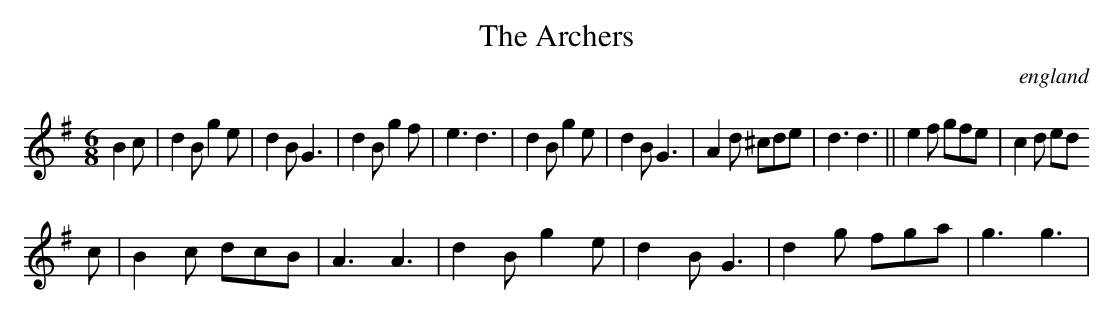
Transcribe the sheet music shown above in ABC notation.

X:1
T:The Archers
O:england
M:6/8
L:1/8
K:G
B2c|d2Bg2e|d2BG3|d2Bg2f|e3d3|d2Bg2e|d2BG3|A2d ^cde|d3 d3||e2f gfe|c2d ed
c|B2c dcB|A3 A3|d2Bg2e|d2BG3|d2g fga|g3g3|
